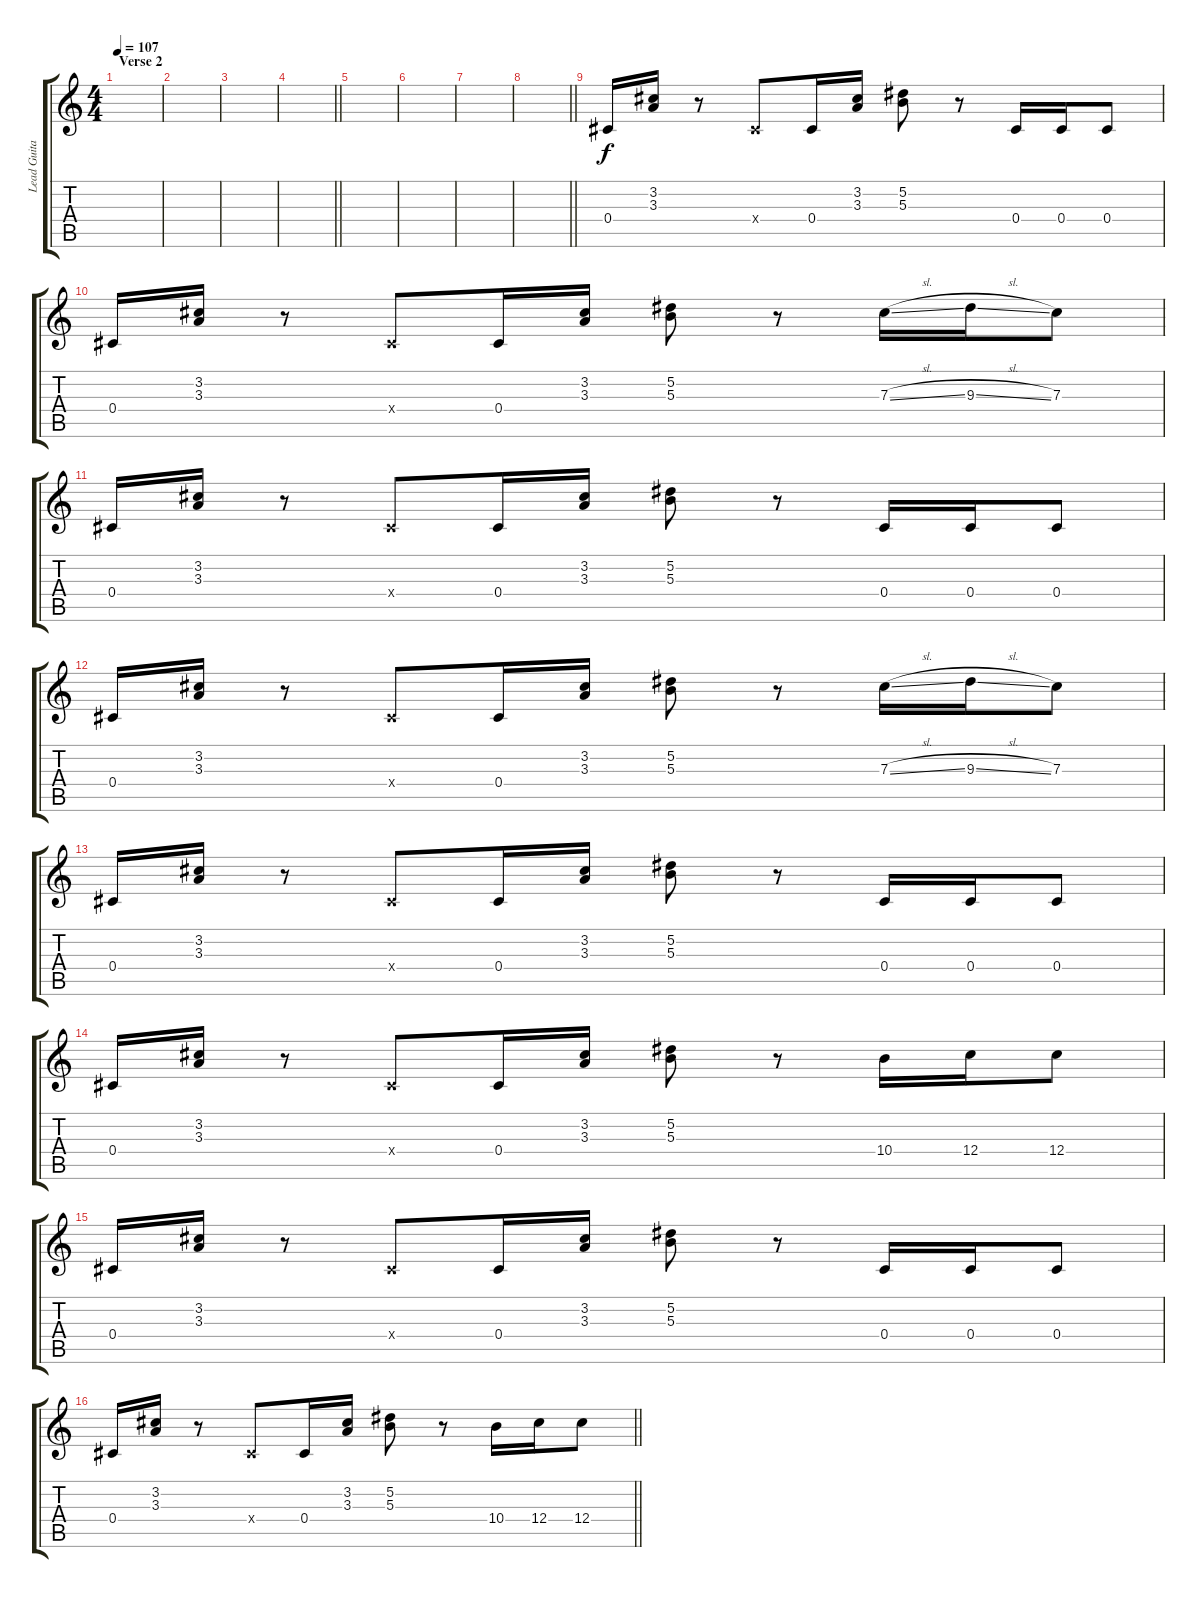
\track ("Lead Guitar" "Lead Guita") {instrument distortionguitar}
\staff {score tabs}
\tuning (Eb4 Bb3 Gb3 Db3 Ab2 Db2) {hide}
\ts (4 4)
\section ("" "Verse 2")
\tempo 107
\clef g2
\ks c
|
|
|
\barLineRight lightlight
|
|
|
|
\barLineRight lightlight
|
0.4.16 (3.2 3.3).16 r.8 0.4{x}.8 0.4.16 (3.2 3.3).16 (5.2 5.3).8 r.8 0.4.16 0.4.16 0.4.8 |
0.4.16 (3.2 3.3).16 r.8 0.4{x}.8 0.4.16 (3.2 3.3).16 (5.2 5.3).8 r.8 7.3{sl}.16 9.3{sl}.16 7.3.8 |
0.4.16 (3.2 3.3).16 r.8 0.4{x}.8 0.4.16 (3.2 3.3).16 (5.2 5.3).8 r.8 0.4.16 0.4.16 0.4.8 |
0.4.16 (3.2 3.3).16 r.8 0.4{x}.8 0.4.16 (3.2 3.3).16 (5.2 5.3).8 r.8 7.3{sl}.16 9.3{sl}.16 7.3.8 |
0.4.16 (3.2 3.3).16 r.8 0.4{x}.8 0.4.16 (3.2 3.3).16 (5.2 5.3).8 r.8 0.4.16 0.4.16 0.4.8 |
0.4.16 (3.2 3.3).16 r.8 0.4{x}.8 0.4.16 (3.2 3.3).16 (5.2 5.3).8 r.8 10.4.16 12.4.16 12.4.8 |
0.4.16 (3.2 3.3).16 r.8 0.4{x}.8 0.4.16 (3.2 3.3).16 (5.2 5.3).8 r.8 0.4.16 0.4.16 0.4.8 |
\barLineRight lightlight
0.4.16 (3.2 3.3).16 r.8 0.4{x}.8 0.4.16 (3.2 3.3).16 (5.2 5.3).8 r.8 10.4.16 12.4.16 12.4.8
